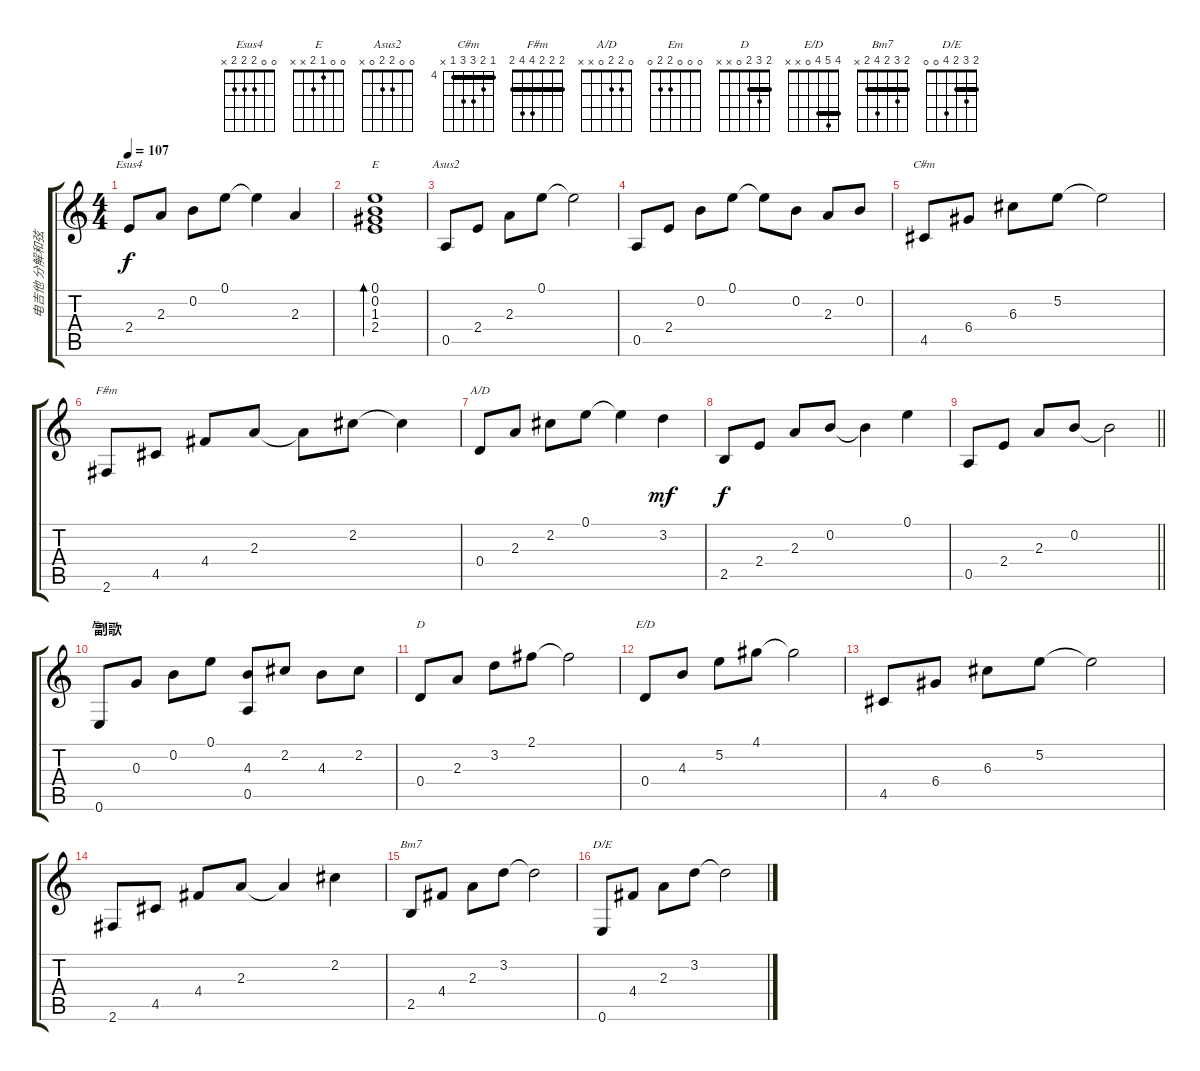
\track ("电吉他 分解和弦" "电吉他 分解和弦") {instrument electricguitarjazz}
\staff {score tabs}
\tuning (E4 B3 G3 D3 A2 E2) {hide}
\chord ("Esus4" 0 0 2 2 2 x)
\chord ("E" 0 0 1 2 x x)
\chord ("Asus2" 0 0 2 2 0 x)
\chord ("C#m" 4 5 6 6 4 x) {firstfret 4 barre 4}
\chord ("F#m" 2 2 2 4 4 2) {barre 2}
\chord ("A/D" 0 2 2 0 x x)
\chord ("Em" 0 0 0 2 2 0)
\chord ("D" 2 3 2 0 x x) {barre 2}
\chord ("E/D" 4 5 4 0 x x) {barre 4}
\chord ("Bm7" 2 3 2 4 2 x) {barre 2}
\chord ("D/E" 2 3 2 4 0 0) {barre 2}
\ts (4 4)
\tempo 107
\clef g2
\ks c
2.4.8{ch "Esus4" dy f} 2.3.8 0.2.8 0.1.8 0.1{t}.4 2.3.4 |
(0.1 0.2 1.3 2.4).1{bd 240 ch "E"} |
0.5.8{ch "Asus2"} 2.4.8 2.3.8 0.1.8 0.1{t}.2 |
0.5.8 2.4.8 0.2.8 0.1.8 0.1{t}.8 0.2.8 2.3.8 0.2.8 |
4.5.8{ch "C#m"} 6.4.8 6.3.8 5.2.8 5.2{t}.2 |
2.6.8{ch "F#m"} 4.5.8 4.4.8 2.3.8 2.3{t}.8 2.2.8 2.2{t}.4 |
0.4.8{ch "A/D"} 2.3.8 2.2.8 0.1.8 0.1{t}.4 3.2.4{dy mf} |
2.5.8{dy f} 2.4.8 2.3.8 0.2.8 0.2{t}.4 0.1.4 |
\barLineRight lightlight
0.5.8 2.4.8 2.3.8 0.2.8 0.2{t}.2 |
\section ("" "副歌")
0.6.8{ch "Em"} 0.3.8 0.2.8 0.1.8 (4.3 0.5).8 2.2.8 4.3.8 2.2.8 |
0.4.8{ch "D"} 2.3.8 3.2.8 2.1.8 2.1{t}.2 |
0.4.8{ch "E/D"} 4.3.8 5.2.8 4.1.8 4.1{t}.2 |
4.5.8 6.4.8 6.3.8 5.2.8 5.2{t}.2 |
2.6.8 4.5.8 4.4.8 2.3.8 2.3{t}.4 2.2.4 |
2.5.8{ch "Bm7"} 4.4.8 2.3.8 3.2.8 3.2{t}.2 |
0.6.8{ch "D/E"} 4.4.8 2.3.8 3.2.8 3.2{t}.2
